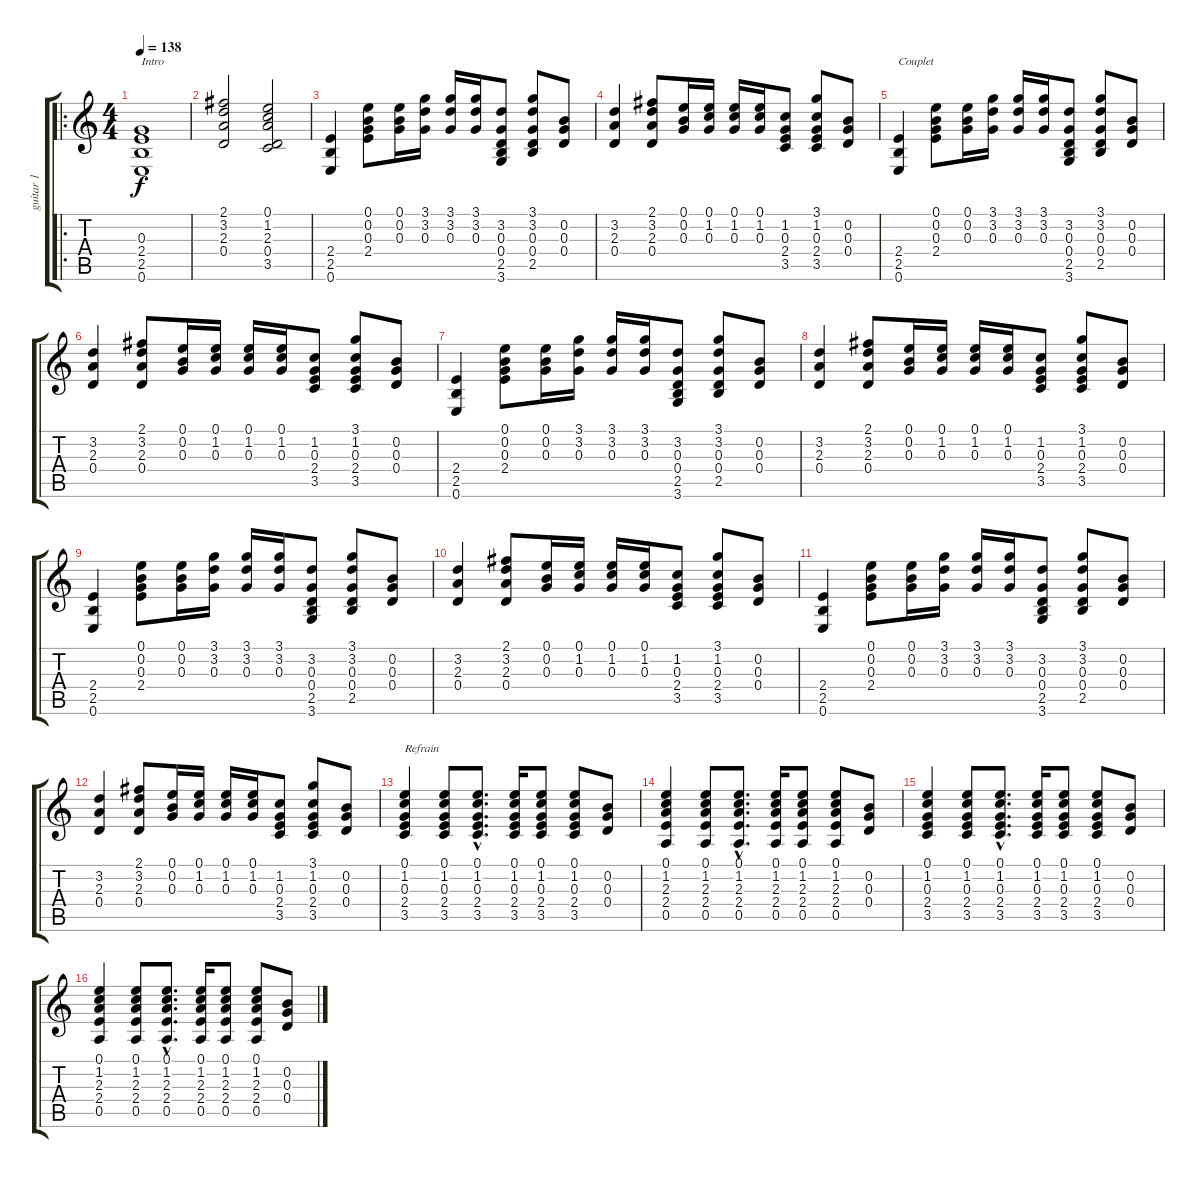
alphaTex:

\track ("guitar 1" "guitar 1") {instrument acousticguitarsteel}
\staff {score tabs}
\tuning (E4 B3 G3 D3 A2 E2) {hide}
\ro
\ts (4 4)
\tempo 138
\clef g2
\ks c
(0.3 2.4 2.5 0.6).1{txt "Intro" dy f instrument acousticguitarsteel} |
(2.1 3.2 2.3 0.4).2 (0.1 1.2 2.3 0.4 3.5).2 |
(2.4 2.5 0.6).4 (0.1 0.2 0.3 2.4).8 (0.1 0.2 0.3).16 (3.1 3.2 0.3).16 (3.1 3.2 0.3).16 (3.1 3.2 0.3).16 (3.2 0.3 0.4 2.5 3.6).8 (3.1 3.2 0.3 0.4 2.5).8 (0.2 0.3 0.4).8 |
(3.2 2.3 0.4).4 (2.1 3.2 2.3 0.4).8 (0.1 0.2 0.3).16 (0.1 1.2 0.3).16 (0.1 1.2 0.3).16 (0.1 1.2 0.3).16 (1.2 0.3 2.4 3.5).8 (3.1 1.2 0.3 2.4 3.5).8 (0.2 0.3 0.4).8 |
(2.4 2.5 0.6).4{txt "Couplet"} (0.1 0.2 0.3 2.4).8 (0.1 0.2 0.3).16 (3.1 3.2 0.3).16 (3.1 3.2 0.3).16 (3.1 3.2 0.3).16 (3.2 0.3 0.4 2.5 3.6).8 (3.1 3.2 0.3 0.4 2.5).8 (0.2 0.3 0.4).8 |
(3.2 2.3 0.4).4 (2.1 3.2 2.3 0.4).8 (0.1 0.2 0.3).16 (0.1 1.2 0.3).16 (0.1 1.2 0.3).16 (0.1 1.2 0.3).16 (1.2 0.3 2.4 3.5).8 (3.1 1.2 0.3 2.4 3.5).8 (0.2 0.3 0.4).8 |
(2.4 2.5 0.6).4 (0.1 0.2 0.3 2.4).8 (0.1 0.2 0.3).16 (3.1 3.2 0.3).16 (3.1 3.2 0.3).16 (3.1 3.2 0.3).16 (3.2 0.3 0.4 2.5 3.6).8 (3.1 3.2 0.3 0.4 2.5).8 (0.2 0.3 0.4).8 |
(3.2 2.3 0.4).4 (2.1 3.2 2.3 0.4).8 (0.1 0.2 0.3).16 (0.1 1.2 0.3).16 (0.1 1.2 0.3).16 (0.1 1.2 0.3).16 (1.2 0.3 2.4 3.5).8 (3.1 1.2 0.3 2.4 3.5).8 (0.2 0.3 0.4).8 |
(2.4 2.5 0.6).4 (0.1 0.2 0.3 2.4).8 (0.1 0.2 0.3).16 (3.1 3.2 0.3).16 (3.1 3.2 0.3).16 (3.1 3.2 0.3).16 (3.2 0.3 0.4 2.5 3.6).8 (3.1 3.2 0.3 0.4 2.5).8 (0.2 0.3 0.4).8 |
(3.2 2.3 0.4).4 (2.1 3.2 2.3 0.4).8 (0.1 0.2 0.3).16 (0.1 1.2 0.3).16 (0.1 1.2 0.3).16 (0.1 1.2 0.3).16 (1.2 0.3 2.4 3.5).8 (3.1 1.2 0.3 2.4 3.5).8 (0.2 0.3 0.4).8 |
(2.4 2.5 0.6).4 (0.1 0.2 0.3 2.4).8 (0.1 0.2 0.3).16 (3.1 3.2 0.3).16 (3.1 3.2 0.3).16 (3.1 3.2 0.3).16 (3.2 0.3 0.4 2.5 3.6).8 (3.1 3.2 0.3 0.4 2.5).8 (0.2 0.3 0.4).8 |
(3.2 2.3 0.4).4 (2.1 3.2 2.3 0.4).8 (0.1 0.2 0.3).16 (0.1 1.2 0.3).16 (0.1 1.2 0.3).16 (0.1 1.2 0.3).16 (1.2 0.3 2.4 3.5).8 (3.1 1.2 0.3 2.4 3.5).8 (0.2 0.3 0.4).8 |
(0.1 1.2 0.3 2.4 3.5).4{txt "Refrain"} (0.1 1.2 0.3 2.4 3.5).8 (0.1{hac} 1.2{hac} 0.3{hac} 2.4{hac} 3.5{hac}).8{d} (0.1 1.2 0.3 2.4 3.5).16 (0.1 1.2 0.3 2.4 3.5).8 (0.1 1.2 0.3 2.4 3.5).8 (0.2 0.3 0.4).8 |
(0.1 1.2 2.3 2.4 0.5).4 (0.1 1.2 2.3 2.4 0.5).8 (0.1{hac} 1.2{hac} 2.3{hac} 2.4{hac} 0.5{hac}).8{d} (0.1 1.2 2.3 2.4 0.5).16 (0.1 1.2 2.3 2.4 0.5).8 (0.1 1.2 2.3 2.4 0.5).8 (0.2 0.3 0.4).8 |
(0.1 1.2 0.3 2.4 3.5).4 (0.1 1.2 0.3 2.4 3.5).8 (0.1{hac} 1.2{hac} 0.3{hac} 2.4{hac} 3.5{hac}).8{d} (0.1 1.2 0.3 2.4 3.5).16 (0.1 1.2 0.3 2.4 3.5).8 (0.1 1.2 0.3 2.4 3.5).8 (0.2 0.3 0.4).8 |
(0.1 1.2 2.3 2.4 0.5).4 (0.1 1.2 2.3 2.4 0.5).8 (0.1{hac} 1.2{hac} 2.3{hac} 2.4{hac} 0.5{hac}).8{d} (0.1 1.2 2.3 2.4 0.5).16 (0.1 1.2 2.3 2.4 0.5).8 (0.1 1.2 2.3 2.4 0.5).8 (0.2 0.3 0.4).8
